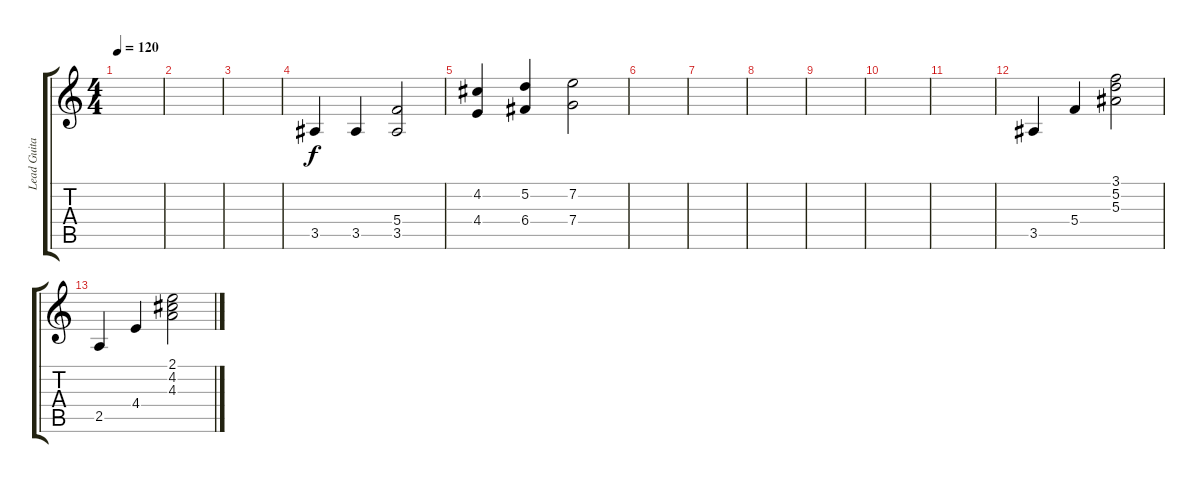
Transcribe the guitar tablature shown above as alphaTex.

\track ("Lead Guitar" "Lead Guita") {instrument overdrivenguitar}
\staff {score tabs}
\tuning (D4 A3 F3 C3 G2 D2) {hide}
\ts (4 4)
\tempo 120
\clef g2
\ks c
|
|
|
3.5.4 3.5.4 (5.4 3.5).2 |
(4.2 4.4).4 (5.2 6.4).4 (7.2 7.4).2 |
|
|
|
|
|
|
3.5.4 5.4.4 (3.1 5.2 5.3).2 |
2.5.4 4.4.4 (2.1 4.2 4.3).2
